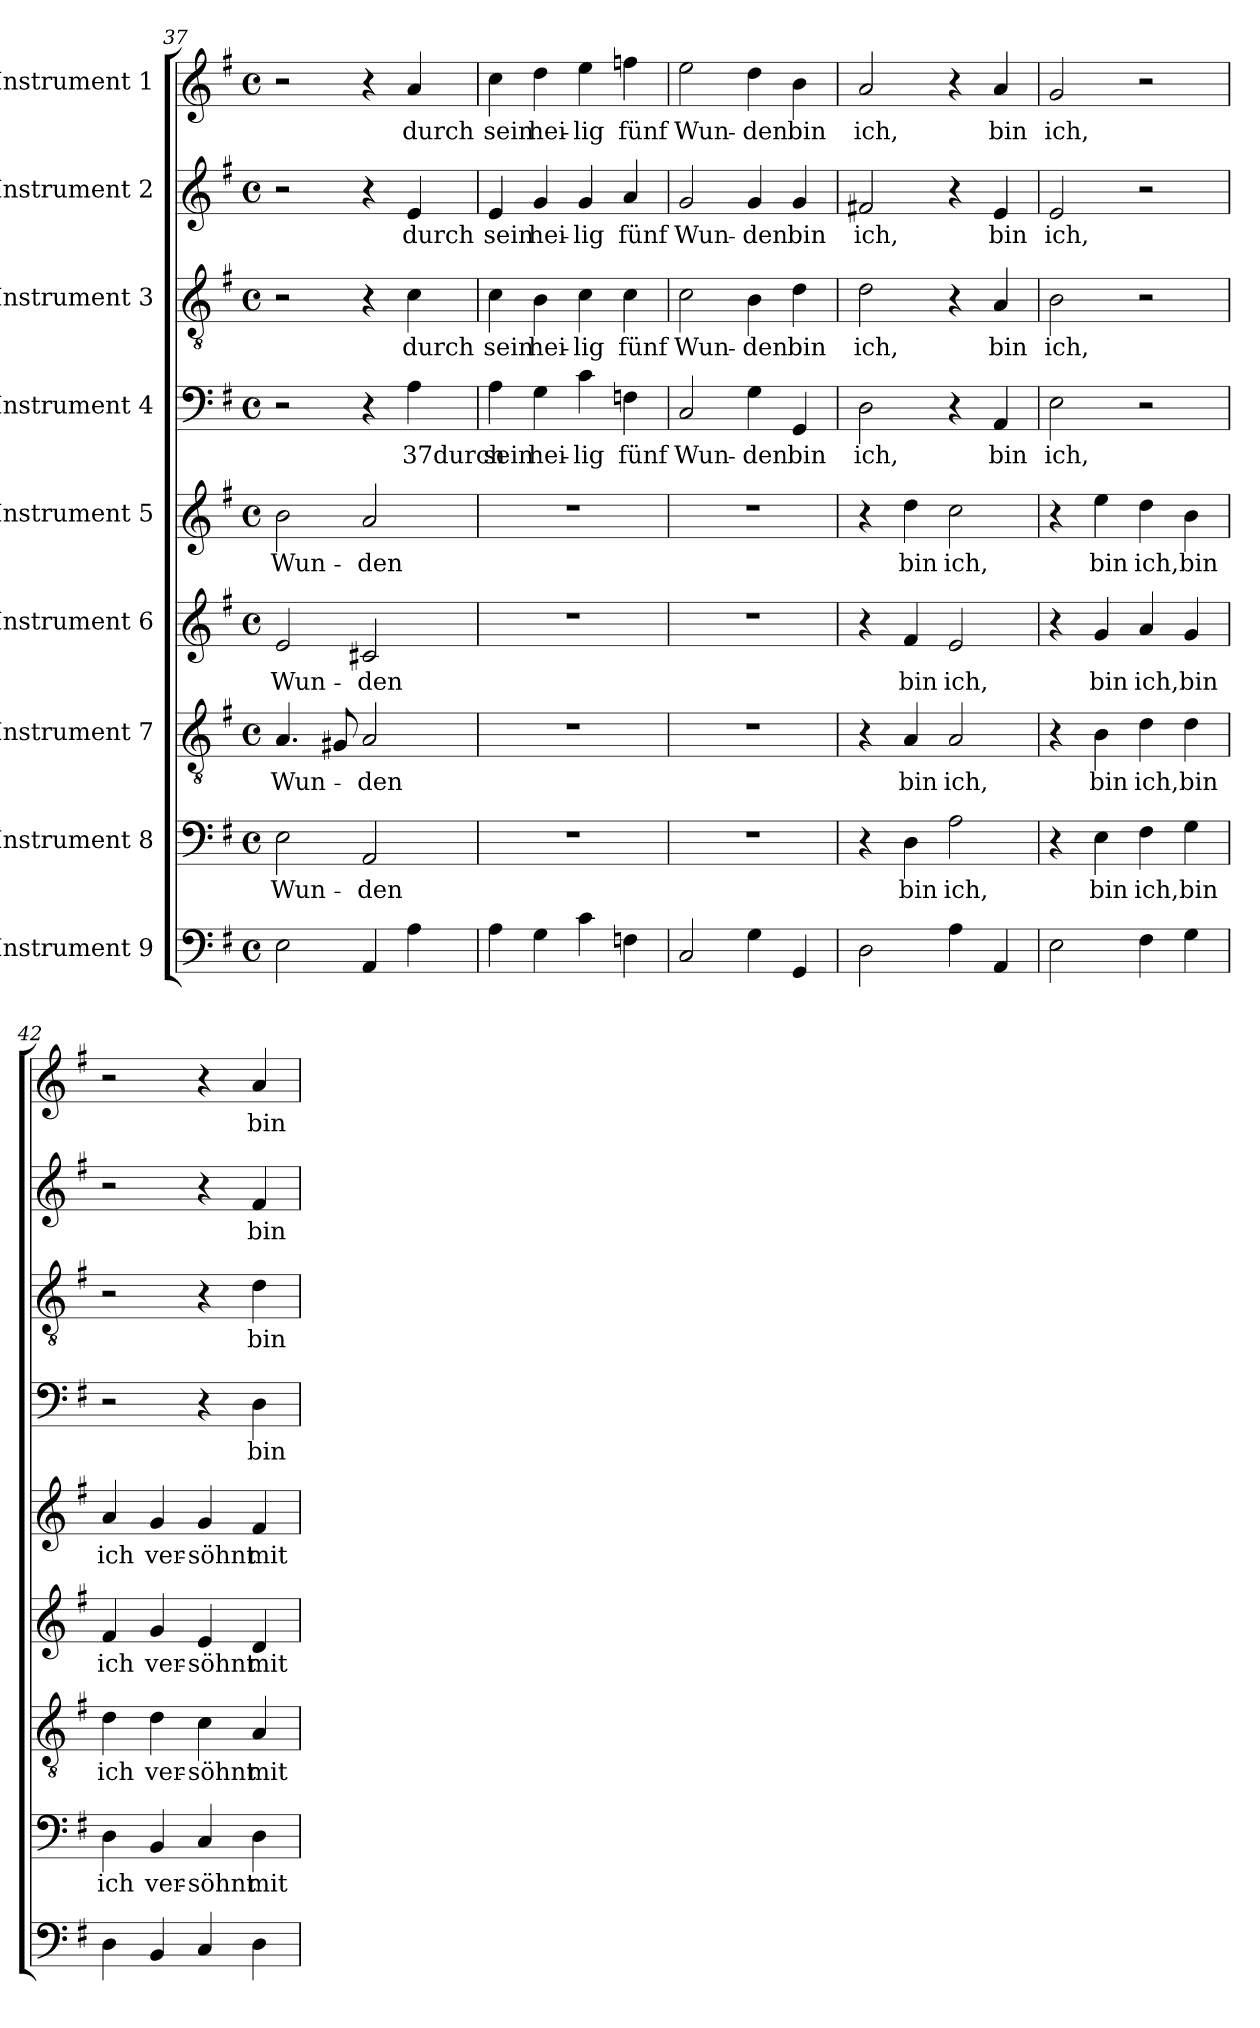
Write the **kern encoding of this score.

**kern	**kern	**text	**kern	**text	**kern	**text	**kern	**text	**kern	**text	**kern	**text	**kern	**text	**kern	**text
*part9	*part8	*part8	*part7	*part7	*part6	*part6	*part5	*part5	*part4	*part4	*part3	*part3	*part2	*part2	*part1	*part1
*staff9	*staff8	*staff8	*staff7	*staff7	*staff6	*staff6	*staff5	*staff5	*staff4	*staff4	*staff3	*staff3	*staff2	*staff2	*staff1	*staff1
*I"Instrument 9	*I"Instrument 8	*	*I"Instrument 7	*	*I"Instrument 6	*	*I"Instrument 5	*	*I"Instrument 4	*	*I"Instrument 3	*	*I"Instrument 2	*	*I"Instrument 1	*
!!LO:PB:g=z
*clefF4	*clefF4	*	*clefGv2	*	*clefG2	*	*clefG2	*	*clefF4	*	*clefGv2	*	*clefG2	*	*clefG2	*
*k[f#]	*k[f#]	*	*k[f#]	*	*k[f#]	*	*k[f#]	*	*k[f#]	*	*k[f#]	*	*k[f#]	*	*k[f#]	*
*G:	*G:	*	*G:	*	*G:	*	*G:	*	*G:	*	*G:	*	*G:	*	*G:	*
*M4/4	*M4/4	*	*M4/4	*	*M4/4	*	*M4/4	*	*M4/4	*	*M4/4	*	*M4/4	*	*M4/4	*
*met(c)	*met(c)	*	*met(c)	*	*met(c)	*	*met(c)	*	*met(c)	*	*met(c)	*	*met(c)	*	*met(c)	*
=37	=37	=37	=37	=37	=37	=37	=37	=37	=37	=37	=37	=37	=37	=37	=37	=37
!	!	!LO:LY:b:cj	!	!LO:LY:b:cj	!	!LO:LY:b:cj	!	!LO:LY:b:cj	!	!	!	!	!	!	!	!
2E\	2E\	Wun-	4.A/	Wun-	2e/	Wun-	2b\	Wun-	2r	.	2r	.	2r	.	2r	.
.	.	.	8G#X/	.	.	.	.	.	.	.	.	.	.	.	.	.
!	!	!LO:LY:b:cj	!	!LO:LY:b:cj	!	!LO:LY:b:cj	!	!LO:LY:b:cj	!	!	!	!	!	!	!	!
4AA/	2AA/	-den	2A/	-den	2c#X/	-den	2a/	-den	4r	.	4r	.	4r	.	4r	.
!	!	!	!	!	!	!	!	!	!	!LO:LY:b:rj	!	!LO:LY:b:cj	!	!LO:LY:b:cj	!	!LO:LY:b:cj
4A\	.	.	.	.	.	.	.	.	4A\	37durch	4c\	durch	4e/	durch	4a/	durch
=38	=38	=38	=38	=38	=38	=38	=38	=38	=38	=38	=38	=38	=38	=38	=38	=38
!	!	!	!	!	!	!	!	!	!	!LO:LY:b:cj	!	!LO:LY:b:cj	!	!LO:LY:b:cj	!	!LO:LY:b:cj
4A\	1r	.	1r	.	1r	.	1r	.	4A\	sein	4c\	sein	4e/	sein	4cc\	sein
!	!	!	!	!	!	!	!	!	!	!LO:LY:b:cj	!	!LO:LY:b:cj	!	!LO:LY:b:cj	!	!LO:LY:b:cj
4G\	.	.	.	.	.	.	.	.	4G\	hei-	4B\	hei-	4g/	hei-	4dd\	hei-
!	!	!	!	!	!	!	!	!	!	!LO:LY:b:cj	!	!LO:LY:b:cj	!	!LO:LY:b:cj	!	!LO:LY:b:cj
4c\	.	.	.	.	.	.	.	.	4c\	-lig	4c\	-lig	4g/	-lig	4ee\	-lig
!	!	!	!	!	!	!	!	!	!	!LO:LY:b:cj	!	!LO:LY:b:cj	!	!LO:LY:b:cj	!	!LO:LY:b:cj
4Fn\	.	.	.	.	.	.	.	.	4Fn\	fünf	4c\	fünf	4a/	fünf	4ffn\	fünf
=39	=39	=39	=39	=39	=39	=39	=39	=39	=39	=39	=39	=39	=39	=39	=39	=39
!	!	!	!	!	!	!	!	!	!	!LO:LY:b:cj	!	!LO:LY:b:cj	!	!LO:LY:b:cj	!	!LO:LY:b:cj
2C/	1r	.	1r	.	1r	.	1r	.	2C/	Wun-	2c\	Wun-	2g/	Wun-	2ee\	Wun-
!	!	!	!	!	!	!	!	!	!	!LO:LY:b:cj	!	!LO:LY:b:cj	!	!LO:LY:b:cj	!	!LO:LY:b:cj
4G\	.	.	.	.	.	.	.	.	4G\	-den	4B\	-den	4g/	-den	4dd\	-den
!	!	!	!	!	!	!	!	!	!	!LO:LY:b:cj	!	!LO:LY:b:cj	!	!LO:LY:b:cj	!	!LO:LY:b:cj
4GG/	.	.	.	.	.	.	.	.	4GG/	bin	4d\	bin	4g/	bin	4b\	bin
=40	=40	=40	=40	=40	=40	=40	=40	=40	=40	=40	=40	=40	=40	=40	=40	=40
!	!	!	!	!	!	!	!	!	!	!LO:LY:b:cj	!	!LO:LY:b:cj	!	!LO:LY:b:cj	!	!LO:LY:b:cj
2D\	4r	.	4r	.	4r	.	4r	.	2D\	ich,	2d\	ich,	2f#X/	ich,	2a/	ich,
!	!	!LO:LY:b:cj	!	!LO:LY:b:cj	!	!LO:LY:b:cj	!	!LO:LY:b:cj	!	!	!	!	!	!	!	!
.	4D\	bin	4A/	bin	4f#/	bin	4dd\	bin	.	.	.	.	.	.	.	.
!	!	!LO:LY:b:cj	!	!LO:LY:b:cj	!	!LO:LY:b:cj	!	!LO:LY:b:cj	!	!	!	!	!	!	!	!
4A\	2A\	ich,	2A/	ich,	2e/	ich,	2cc\	ich,	4r	.	4r	.	4r	.	4r	.
!	!	!	!	!	!	!	!	!	!	!LO:LY:b:cj	!	!LO:LY:b:cj	!	!LO:LY:b:cj	!	!LO:LY:b:cj
4AA/	.	.	.	.	.	.	.	.	4AA/	bin	4A/	bin	4e/	bin	4a/	bin
=41	=41	=41	=41	=41	=41	=41	=41	=41	=41	=41	=41	=41	=41	=41	=41	=41
!	!	!	!	!	!	!	!	!	!	!LO:LY:b:cj	!	!LO:LY:b:cj	!	!LO:LY:b:cj	!	!LO:LY:b:cj
2E\	4r	.	4r	.	4r	.	4r	.	2E\	ich,	2B\	ich,	2e/	ich,	2g/	ich,
!	!	!LO:LY:b:cj	!	!LO:LY:b:cj	!	!LO:LY:b:cj	!	!LO:LY:b:cj	!	!	!	!	!	!	!	!
.	4E\	bin	4B\	bin	4g/	bin	4ee\	bin	.	.	.	.	.	.	.	.
!	!	!LO:LY:b:cj	!	!LO:LY:b:cj	!	!LO:LY:b:cj	!	!LO:LY:b:cj	!	!	!	!	!	!	!	!
4F#\	4F#\	ich,	4d\	ich,	4a/	ich,	4dd\	ich,	2r	.	2r	.	2r	.	2r	.
!	!	!LO:LY:b:cj	!	!LO:LY:b:cj	!	!LO:LY:b:cj	!	!LO:LY:b:cj	!	!	!	!	!	!	!	!
4G\	4G\	bin	4d\	bin	4g/	bin	4b\	bin	.	.	.	.	.	.	.	.
=42	=42	=42	=42	=42	=42	=42	=42	=42	=42	=42	=42	=42	=42	=42	=42	=42
!	!	!LO:LY:b:cj	!	!LO:LY:b:cj	!	!LO:LY:b:cj	!	!LO:LY:b:cj	!	!	!	!	!	!	!	!
4D\	4D\	ich	4d\	ich	4f#/	ich	4a/	ich	2r	.	2r	.	2r	.	2r	.
!	!	!LO:LY:b	!	!LO:LY:b	!	!LO:LY:b	!	!LO:LY:b	!	!	!	!	!	!	!	!
4BB/	4BB/	ver-	4d\	ver-	4g/	ver-	4g/	ver-	.	.	.	.	.	.	.	.
!	!	!LO:LY:b:cj	!	!LO:LY:b:cj	!	!LO:LY:b:cj	!	!LO:LY:b:cj	!	!	!	!	!	!	!	!
4C/	4C/	-söhnt	4c\	-söhnt	4e/	-söhnt	4g/	-söhnt	4r	.	4r	.	4r	.	4r	.
!	!	!LO:LY:b:cj	!	!LO:LY:b:cj	!	!LO:LY:b:cj	!	!LO:LY:b:cj	!	!LO:LY:b:cj	!	!LO:LY:b:cj	!	!LO:LY:b:cj	!	!LO:LY:b:cj
4D\	4D\	mit	4A/	mit	4d/	mit	4f#/	mit	4D\	bin	4d\	bin	4f#/	bin	4a/	bin
=	=	=	=	=	=	=	=	=	=	=	=	=	=	=	=	=
*-	*-	*-	*-	*-	*-	*-	*-	*-	*-	*-	*-	*-	*-	*-	*-	*-
